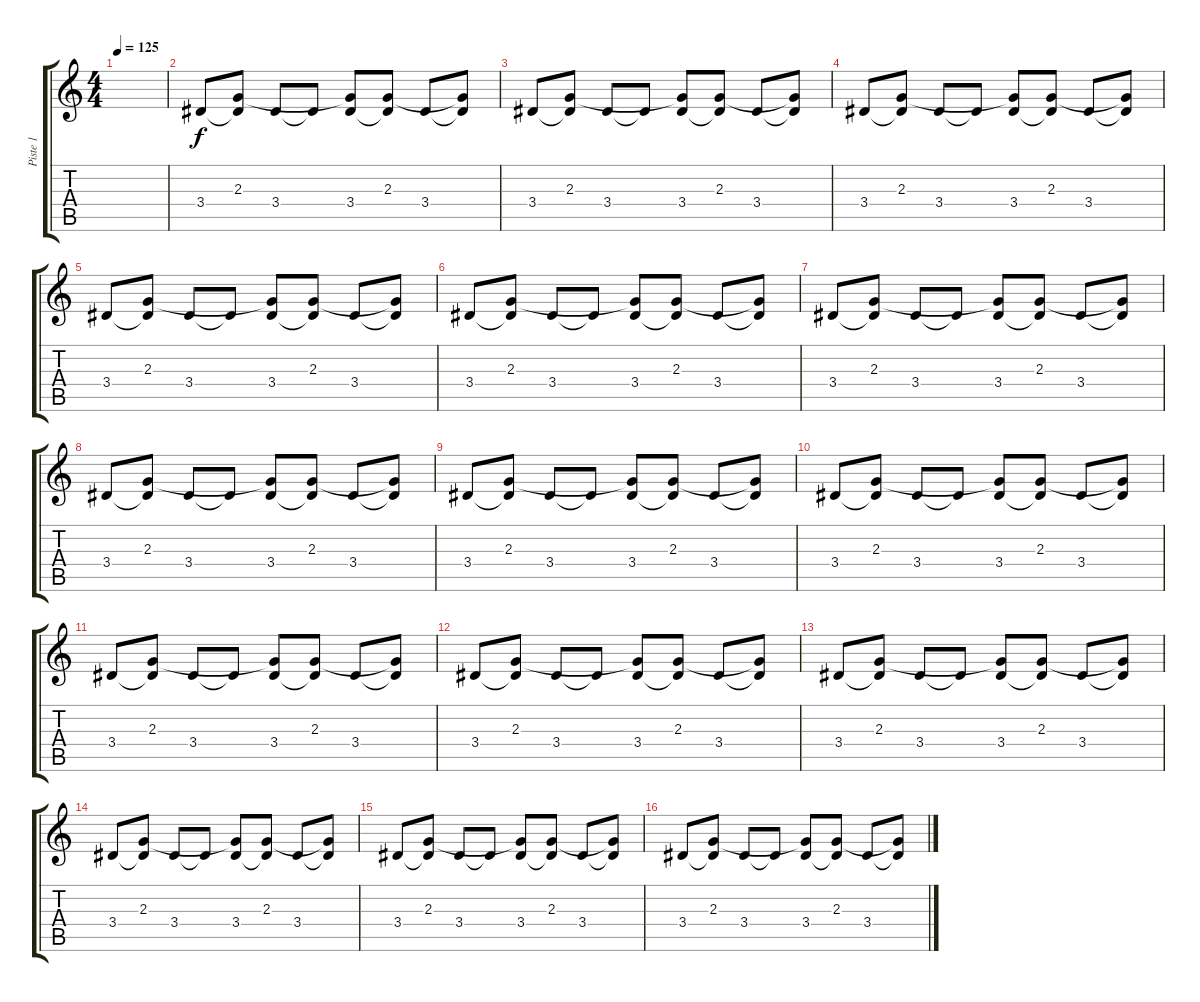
\track ("Piste 1" "Piste 1") {instrument acousticguitarsteel}
\staff {score tabs}
\tuning (D4 A3 F3 C3 G2 C2) {hide}
\ts (4 4)
\tempo 125
\clef g2
\ks c
|
3.4.8 (2.3 3.4{t}).8 3.4.8 3.4{t}.8 (2.3{t} 3.4).8 (2.3 3.4{t}).8 3.4.8 (2.3{t} 3.4{t}).8 |
3.4.8 (2.3 3.4{t}).8 3.4.8 3.4{t}.8 (2.3{t} 3.4).8 (2.3 3.4{t}).8 3.4.8 (2.3{t} 3.4{t}).8 |
3.4.8 (2.3 3.4{t}).8 3.4.8 3.4{t}.8 (2.3{t} 3.4).8 (2.3 3.4{t}).8 3.4.8 (2.3{t} 3.4{t}).8 |
3.4.8 (2.3 3.4{t}).8 3.4.8 3.4{t}.8 (2.3{t} 3.4).8 (2.3 3.4{t}).8 3.4.8 (2.3{t} 3.4{t}).8 |
3.4.8 (2.3 3.4{t}).8 3.4.8 3.4{t}.8 (2.3{t} 3.4).8 (2.3 3.4{t}).8 3.4.8 (2.3{t} 3.4{t}).8 |
3.4.8 (2.3 3.4{t}).8 3.4.8 3.4{t}.8 (2.3{t} 3.4).8 (2.3 3.4{t}).8 3.4.8 (2.3{t} 3.4{t}).8 |
3.4.8 (2.3 3.4{t}).8 3.4.8 3.4{t}.8 (2.3{t} 3.4).8 (2.3 3.4{t}).8 3.4.8 (2.3{t} 3.4{t}).8 |
3.4.8 (2.3 3.4{t}).8 3.4.8 3.4{t}.8 (2.3{t} 3.4).8 (2.3 3.4{t}).8 3.4.8 (2.3{t} 3.4{t}).8 |
3.4.8 (2.3 3.4{t}).8 3.4.8 3.4{t}.8 (2.3{t} 3.4).8 (2.3 3.4{t}).8 3.4.8 (2.3{t} 3.4{t}).8 |
3.4.8 (2.3 3.4{t}).8 3.4.8 3.4{t}.8 (2.3{t} 3.4).8 (2.3 3.4{t}).8 3.4.8 (2.3{t} 3.4{t}).8 |
3.4.8 (2.3 3.4{t}).8 3.4.8 3.4{t}.8 (2.3{t} 3.4).8 (2.3 3.4{t}).8 3.4.8 (2.3{t} 3.4{t}).8 |
3.4.8 (2.3 3.4{t}).8 3.4.8 3.4{t}.8 (2.3{t} 3.4).8 (2.3 3.4{t}).8 3.4.8 (2.3{t} 3.4{t}).8 |
3.4.8 (2.3 3.4{t}).8 3.4.8 3.4{t}.8 (2.3{t} 3.4).8 (2.3 3.4{t}).8 3.4.8 (2.3{t} 3.4{t}).8 |
3.4.8 (2.3 3.4{t}).8 3.4.8 3.4{t}.8 (2.3{t} 3.4).8 (2.3 3.4{t}).8 3.4.8 (2.3{t} 3.4{t}).8 |
3.4.8 (2.3 3.4{t}).8 3.4.8 3.4{t}.8 (2.3{t} 3.4).8 (2.3 3.4{t}).8 3.4.8 (2.3{t} 3.4{t}).8
